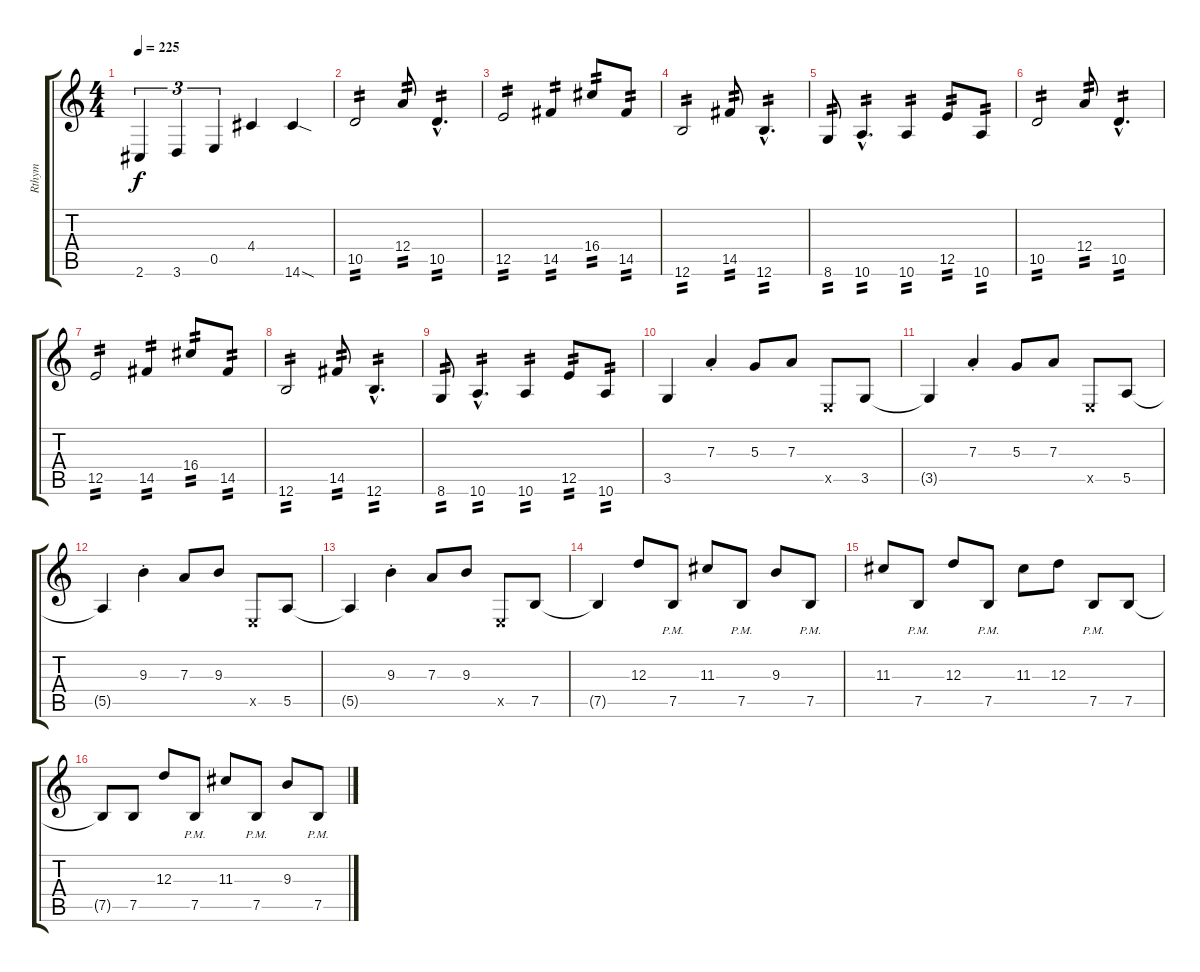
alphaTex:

\track ("Rthym" "Rthym") {instrument distortionguitar}
\staff {score tabs}
\tuning (B3 Gb3 D3 A2 E2 B1) {hide}
\ts (4 4)
\tempo 225
\clef g2
\ks c
2.6.4{tu (3 2) dy f} 3.6.4{tu (3 2)} 0.5.4{tu (3 2)} 4.4.4 14.6{sod}.4 |
10.5.2{tp 2} 12.4.8{tp 2} 10.5{hac}.4{d tp 2} |
12.5.2{tp 2} 14.5.4{tp 2} 16.4.8{tp 2} 14.5.8{tp 2} |
12.6.2{tp 2} 14.5.8{tp 2} 12.6{hac}.4{d tp 2} |
8.6.8{tp 2} 10.6{hac}.4{d tp 2} 10.6.4{tp 2} 12.5.8{tp 2} 10.6.8{tp 2} |
10.5.2{tp 2} 12.4.8{tp 2} 10.5{hac}.4{d tp 2} |
12.5.2{tp 2} 14.5.4{tp 2} 16.4.8{tp 2} 14.5.8{tp 2} |
12.6.2{tp 2} 14.5.8{tp 2} 12.6{hac}.4{d tp 2} |
8.6.8{tp 2} 10.6{hac}.4{d tp 2} 10.6.4{tp 2} 12.5.8{tp 2} 10.6.8{tp 2} |
3.5.4 7.3{st}.4 5.3.8 7.3.8 0.5{x}.8 3.5.8 |
3.5{t}.4 7.3{st}.4 5.3.8 7.3.8 0.5{x}.8 5.5.8 |
5.5{t}.4 9.3{st}.4 7.3.8 9.3.8 0.5{x}.8 5.5.8 |
5.5{t}.4 9.3{st}.4 7.3.8 9.3.8 0.5{x}.8 7.5.8 |
7.5{t}.4 12.3.8 7.5{pm}.8 11.3.8 7.5{pm}.8 9.3.8 7.5{pm}.8 |
11.3.8 7.5{pm}.8 12.3.8 7.5{pm}.8 11.3.8 12.3.8 7.5{pm}.8 7.5.8 |
7.5{t}.8 7.5.8 12.3.8 7.5{pm}.8 11.3.8 7.5{pm}.8 9.3.8 7.5{pm}.8
